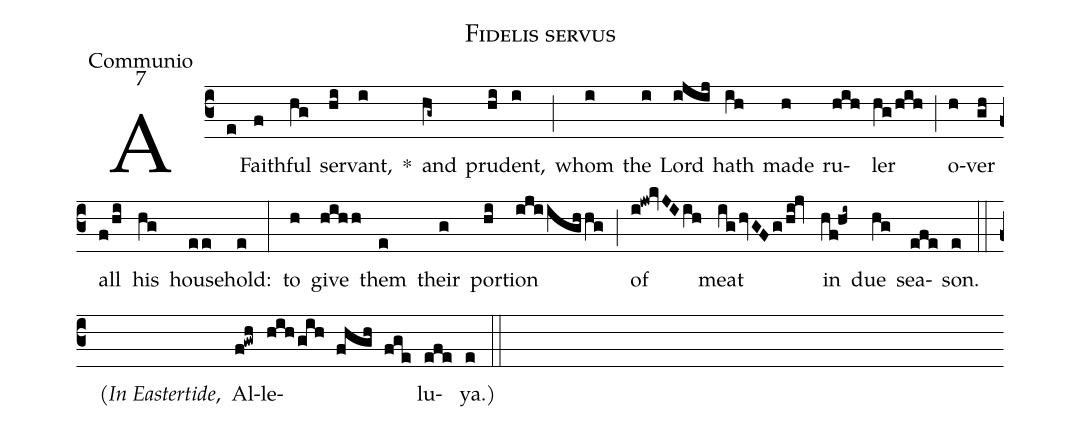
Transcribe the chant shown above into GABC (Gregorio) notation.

name:Fidelis servus;
office-part:Communio;
mode:7;
%%
(c3) A(e) Faith(f)ful(hg) ser(hi)vant,(i) *() and(hg~) pru(hi)dent,(i) (;) whom(i) the(i) Lord(ijij) hath(ih) made(h) ru(hih)ler(hg/hih) (;) o(h)ver(gh) all(f/hi) his(hg) house(ee)hold:(e) (:) to(h) give(hihh) them(e) their(g) por(hi)tion(ijiighhg) (;) of(i!jw!kvJIih) meat(ig/hvGFg/hi!jv) in(hf!hi~) due(hg) sea(efe)son.(e) (::) <v>(</v><i>In Eastertide</i>,() Al(f!gwh)le(hih/gih fhgh fge)lu(efe)ya.<v>)</v>(e) (::)
